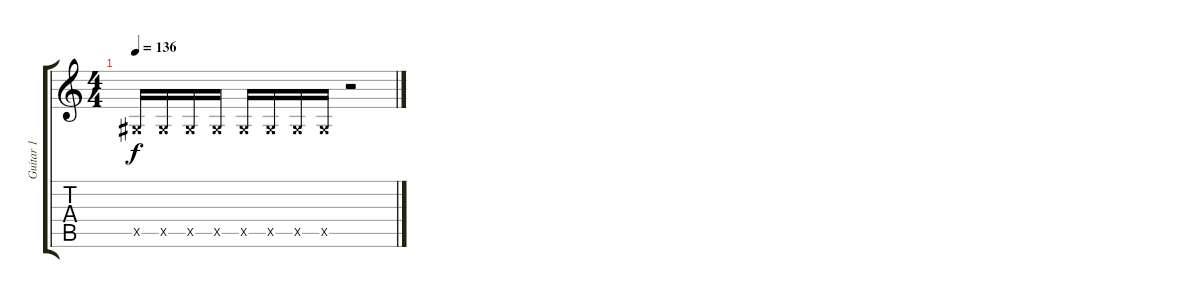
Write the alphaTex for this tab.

\track ("Guitar 1" "Guitar 1") {instrument overdrivenguitar}
\staff {score tabs}
\tuning (E4 B3 G3 D3 A2 D2) {hide}
\ts (4 4)
\tempo 136
\clef g2
\ks c
-1.5{x}.16{dy f} -1.5{x}.16 -1.5{x}.16 -1.5{x}.16 -1.5{x}.16 -1.5{x}.16 -1.5{x}.16 -1.5{x}.16 r.2
